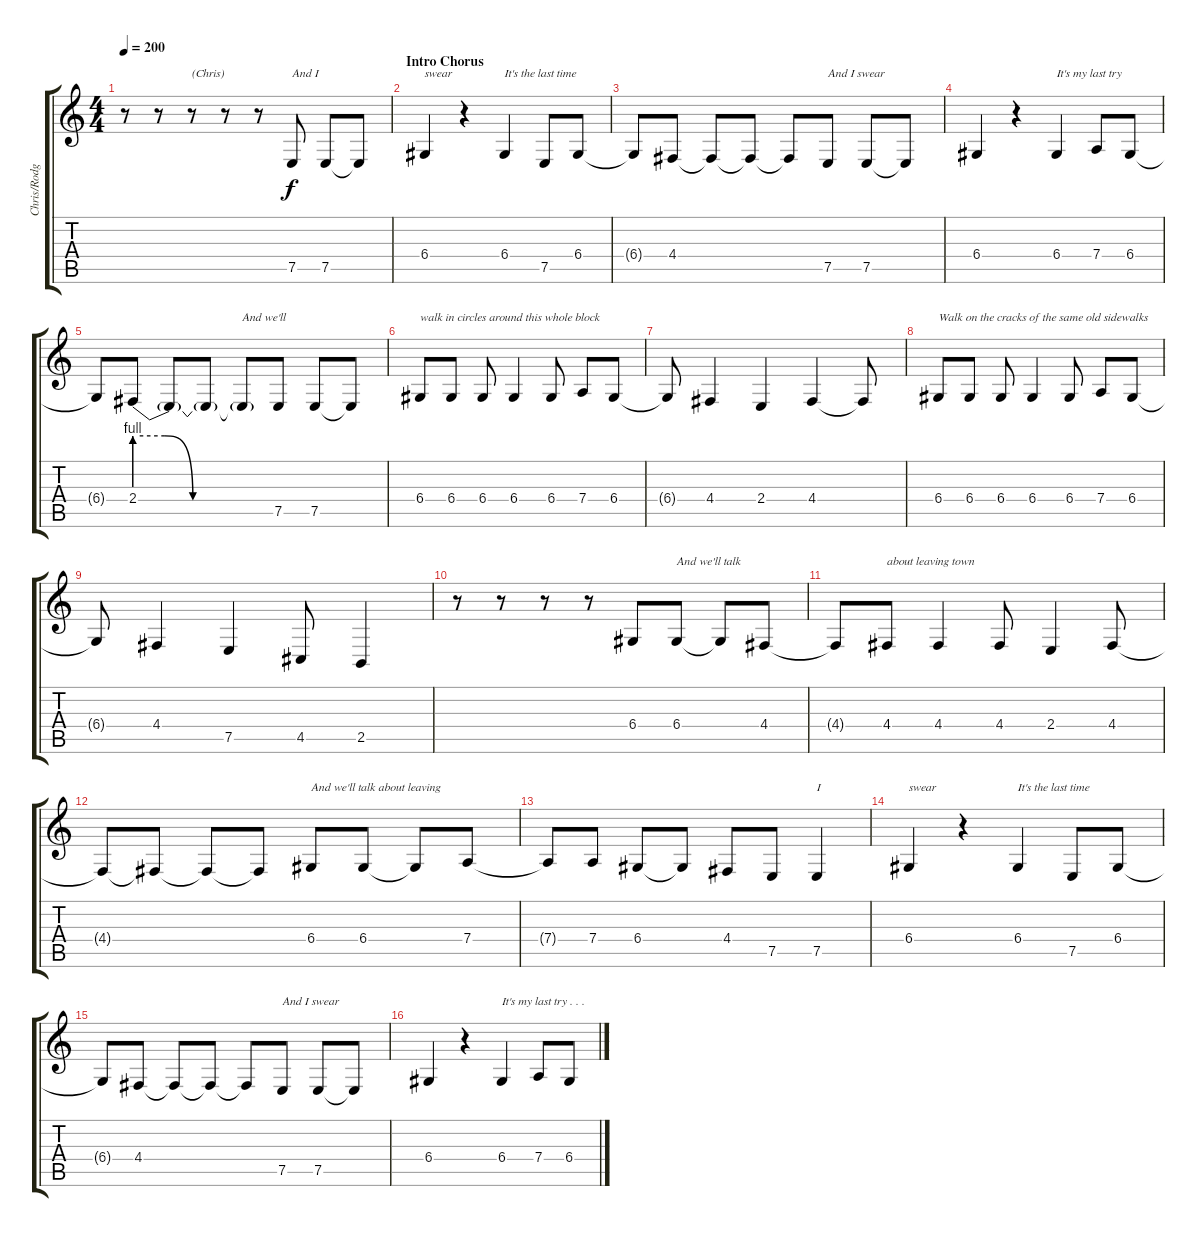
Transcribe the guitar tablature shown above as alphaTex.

\track ("Chris/Rodger (Vocals/Harmonies)" "Chris/Rodg") {instrument clarinet}
\staff {score tabs}
\tuning (E4 B3 G3 D3 A2 E2) {hide}
\ts (4 4)
\tempo 200
\clef g2
\ks c
r.8{dy f instrument clarinet} r.8 r.8{txt "(Chris)"} r.8 r.8 7.5.8{txt "And I"} 7.5.8 7.5{t}.8 |
\section ("" "Intro Chorus")
6.4.4{txt "swear"} r.4 6.4.4{txt "It's the last time"} 7.5.8 6.4.8 |
6.4{t}.8 4.4.8 4.4{t}.8 4.4{t}.8 4.4{t}.8 7.5.8{txt "And I swear"} 7.5.8 7.5{t}.8 |
6.4.4 r.4 6.4.4{txt "It's my last try"} 7.4.8 6.4.8 |
6.4{t}.8 2.4{be (custom 0 4 13 4 25 0 40 0 60 0)}.8 2.4{t}.8 2.4{t}.8 2.4{t}.8{txt "And we'll"} 7.5.8 7.5.8 7.5{t}.8 |
6.4.8{txt "walk in circles around this whole block"} 6.4.8 6.4.8 6.4.4 6.4.8 7.4.8 6.4.8 |
6.4{t}.8 4.4.4 2.4.4 4.4.4 4.4{t}.8 |
6.4.8{txt "Walk on the cracks of the same old sidewalks"} 6.4.8 6.4.8 6.4.4 6.4.8 7.4.8 6.4.8 |
6.4{t}.8 4.4.4 7.5.4 4.5.8 2.5.4 |
r.8 r.8 r.8 r.8 6.4.8 6.4.8{txt "And we'll talk"} 6.4{t}.8 4.4.8 |
4.4{t}.8 4.4.8{txt "about leaving town"} 4.4.4 4.4.8 2.4.4 4.4.8 |
4.4{t}.8 4.4{t}.8 4.4{t}.8 4.4{t}.8 6.4.8{txt "And we'll talk about leaving"} 6.4.8 6.4{t}.8 7.4.8 |
7.4{t}.8 7.4.8 6.4.8 6.4{t}.8 4.4.8 7.5.8 7.5.4{txt "I"} |
6.4.4{txt "swear"} r.4 6.4.4{txt "It's the last time"} 7.5.8 6.4.8 |
6.4{t}.8 4.4.8 4.4{t}.8 4.4{t}.8 4.4{t}.8 7.5.8{txt "And I swear"} 7.5.8 7.5{t}.8 |
6.4.4 r.4 6.4.4{txt "It's my last try . . ."} 7.4.8 6.4.8
